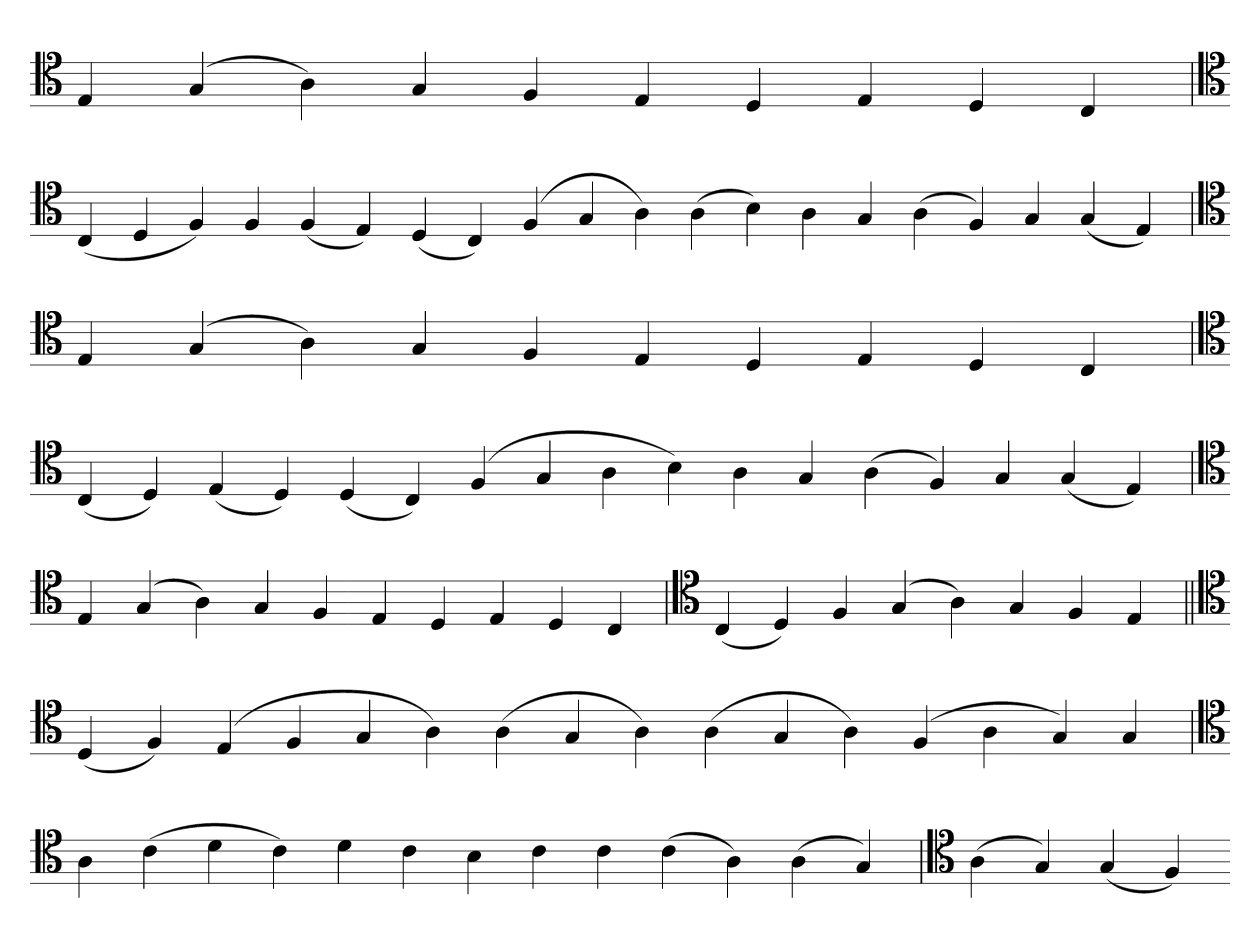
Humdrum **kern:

**kern
*part1
*staff1
*clefC4
=
4E
(4G
4A)
4G
4F
4E
4D
4E
4D
4C
='
*clefC4
(4C
4D
4F)
4F
(4F
4E)
(4D
4C)
(4F
4G
4A)
(4A
4B)
4A
4G
(4A
4F)
4G
(4G
4E)
=`
*clefC4
4E
(4G
4A)
4G
4F
4E
4D
4E
4D
4C
='
*clefC4
(4C
4D)
(4E
4D)
(4D
4C)
(4F
4G
4A
4B)
4A
4G
(4A
4F)
4G
(4G
4E)
=`
*clefC4
4E
(4G
4A)
4G
4F
4E
4D
4E
4D
4C
=`
*clefC4
(4C
4D)
4F
(4G
4A)
4G
4F
4E
=||
*clefC4
(4D
4F)
(4E
4F
4G
4A)
(4A
4G
4A)
(4A
4G
4A)
(4F
4A
4G)
4G
=`
*clefC4
4A
(4c
4d
4c)
4d
4c
4B
4c
4c
(4c
4A)
(4A
4G)
='
*clefC4
(4A
4G)
(4G
4F)
=-
*-
